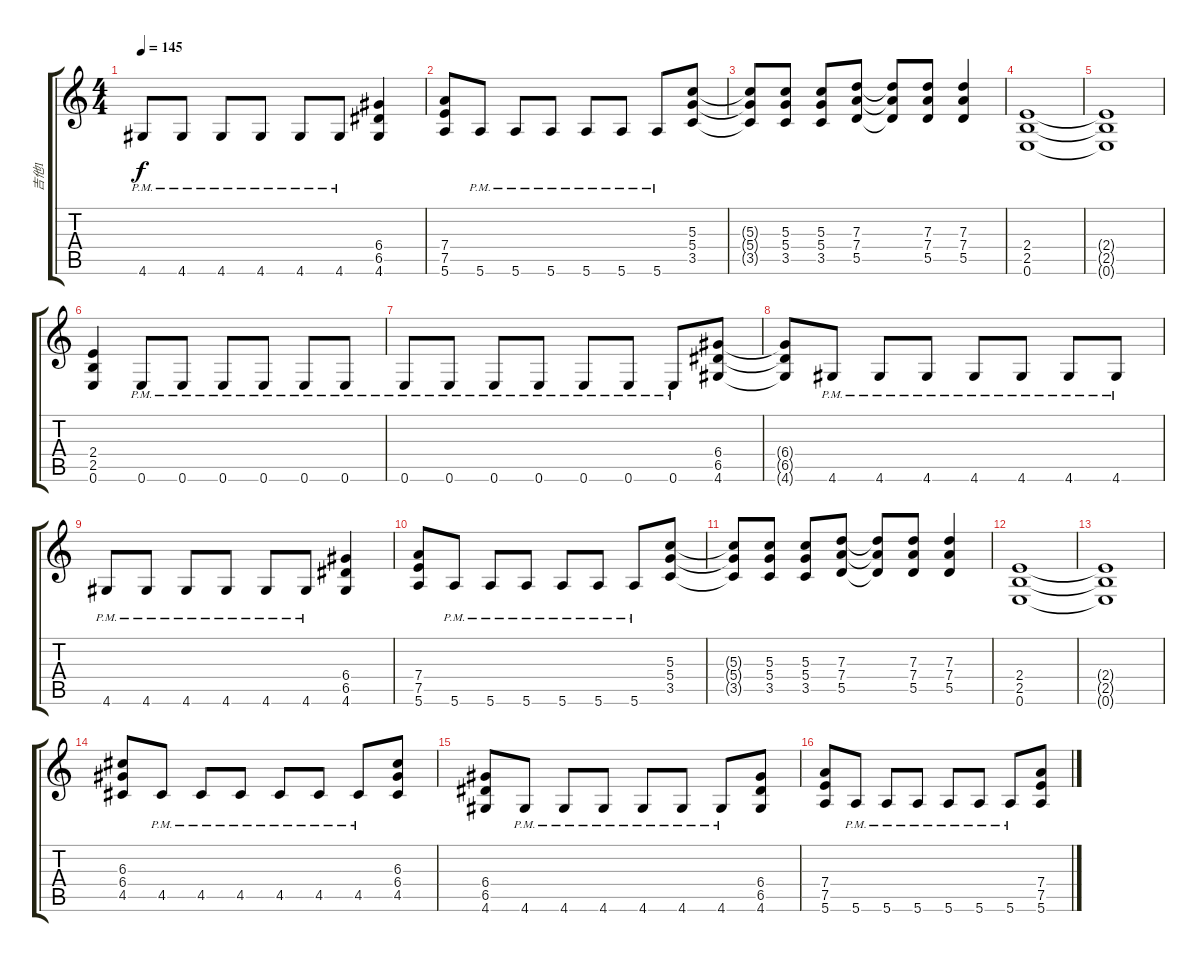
\track ("吉他1" "吉他1") {instrument distortionguitar}
\staff {score tabs}
\tuning (E4 B3 G3 D3 A2 E2) {hide}
\ts (4 4)
\tempo 145
\clef g2
\ks c
4.6{pm}.8{dy f} 4.6{pm}.8 4.6{pm}.8 4.6{pm}.8 4.6{pm}.8 4.6{pm}.8 (6.4 6.5 4.6).4 |
(7.4 7.5 5.6).8 5.6{pm}.8 5.6{pm}.8 5.6{pm}.8 5.6{pm}.8 5.6{pm}.8 5.6{pm}.8 (5.3 5.4 3.5).8 |
(5.3{t} 5.4{t} 3.5{t}).8 (5.3 5.4 3.5).8 (5.3 5.4 3.5).8 (7.3 7.4 5.5).8 (7.3{t} 7.4{t} 5.5{t}).8 (7.3 7.4 5.5).8 (7.3 7.4 5.5).4 |
(2.4 2.5 0.6).1 |
(2.4{t} 2.5{t} 0.6{t}).1 |
(2.4 2.5 0.6).4 0.6{pm}.8 0.6{pm}.8 0.6{pm}.8 0.6{pm}.8 0.6{pm}.8 0.6{pm}.8 |
0.6{pm}.8 0.6{pm}.8 0.6{pm}.8 0.6{pm}.8 0.6{pm}.8 0.6{pm}.8 0.6{pm}.8 (6.4 6.5 4.6).8 |
(6.4{t} 6.5{t} 4.6{t}).8 4.6{pm}.8 4.6{pm}.8 4.6{pm}.8 4.6{pm}.8 4.6{pm}.8 4.6{pm}.8 4.6{pm}.8 |
4.6{pm}.8 4.6{pm}.8 4.6{pm}.8 4.6{pm}.8 4.6{pm}.8 4.6{pm}.8 (6.4 6.5 4.6).4 |
(7.4 7.5 5.6).8 5.6{pm}.8 5.6{pm}.8 5.6{pm}.8 5.6{pm}.8 5.6{pm}.8 5.6{pm}.8 (5.3 5.4 3.5).8 |
(5.3{t} 5.4{t} 3.5{t}).8 (5.3 5.4 3.5).8 (5.3 5.4 3.5).8 (7.3 7.4 5.5).8 (7.3{t} 7.4{t} 5.5{t}).8 (7.3 7.4 5.5).8 (7.3 7.4 5.5).4 |
(2.4 2.5 0.6).1 |
(2.4{t} 2.5{t} 0.6{t}).1 |
(6.3 6.4 4.5).8 4.5{pm}.8 4.5{pm}.8 4.5{pm}.8 4.5{pm}.8 4.5{pm}.8 4.5{pm}.8 (6.3 6.4 4.5).8 |
(6.4 6.5 4.6).8 4.6{pm}.8 4.6{pm}.8 4.6{pm}.8 4.6{pm}.8 4.6{pm}.8 4.6{pm}.8 (6.4 6.5 4.6).8 |
(7.4 7.5 5.6).8 5.6{pm}.8 5.6{pm}.8 5.6{pm}.8 5.6{pm}.8 5.6{pm}.8 5.6{pm}.8 (7.4 7.5 5.6).8
